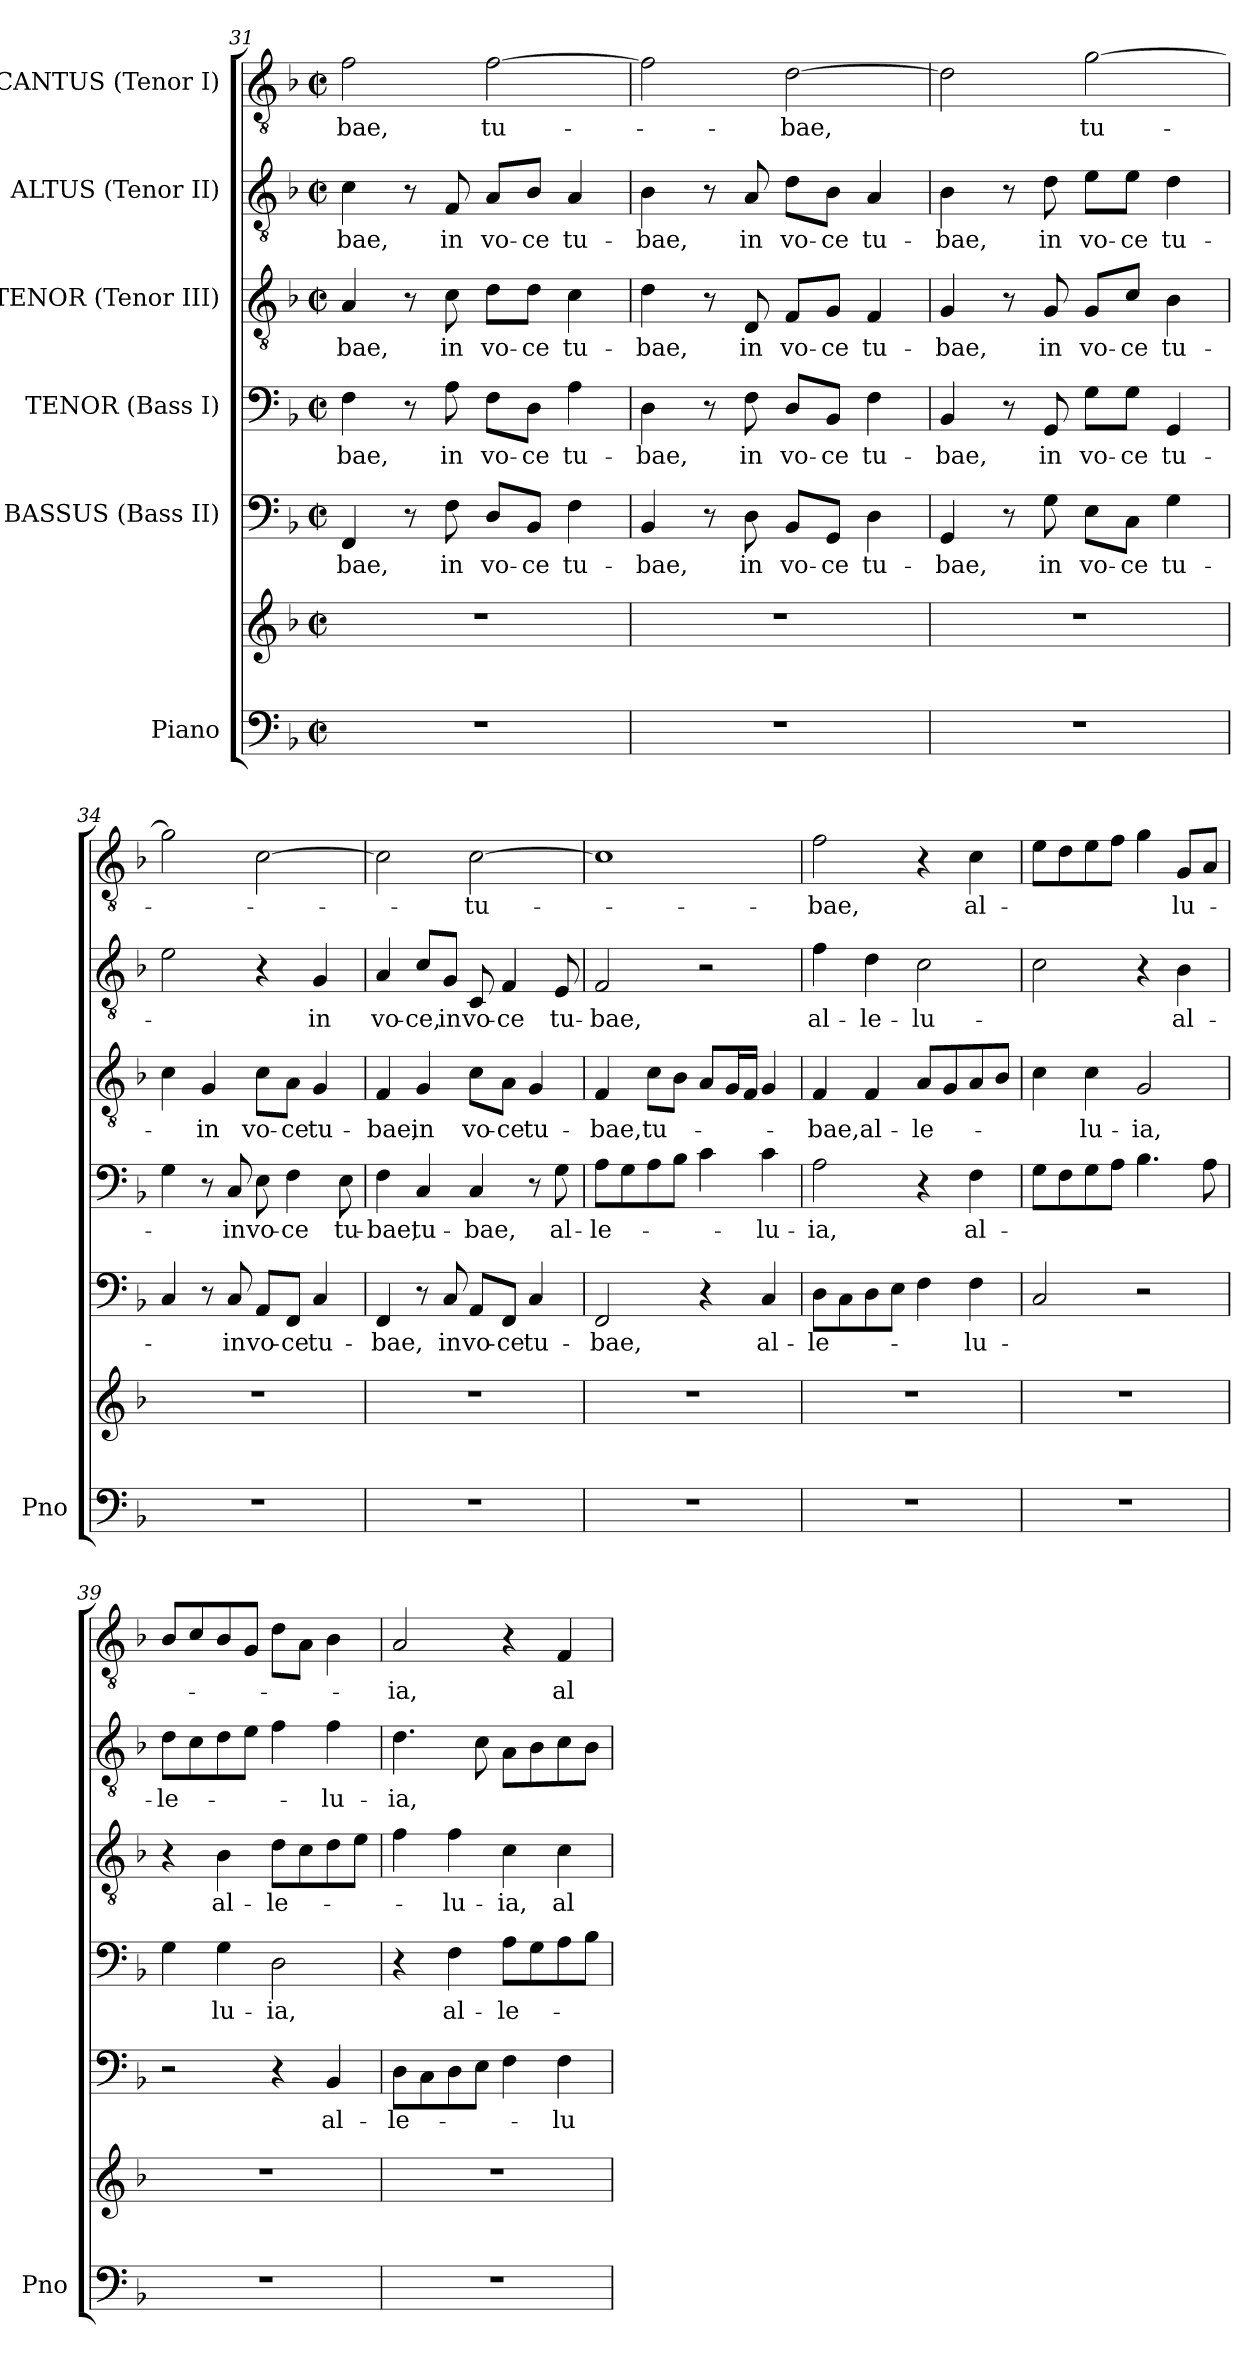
**kern	**kern	**kern	**text	**kern	**text	**kern	**text	**kern	**text	**kern	**text
*part6	*part6	*part5	*part5	*part4	*part4	*part3	*part3	*part2	*part2	*part1	*part1
*staff7	*staff6	*staff5	*staff5	*staff4	*staff4	*staff3	*staff3	*staff2	*staff2	*staff1	*staff1
*I"Piano	*	*I"BASSUS (Bass II)	*	*I"TENOR (Bass I)	*	*I"TENOR (Tenor III)	*	*I"ALTUS (Tenor II)	*	*I"CANTUS (Tenor I)	*
*I'Pno	*	*	*	*	*	*	*	*	*	*	*
*clefF4	*clefG2	*clefF4	*	*clefF4	*	*clefGv2	*	*clefGv2	*	*clefGv2	*
*k[b-]	*k[b-]	*k[b-]	*	*k[b-]	*	*k[b-]	*	*k[b-]	*	*k[b-]	*
*F:	*F:	*F:	*	*F:	*	*F:	*	*F:	*	*F:	*
*M2/2	*M2/2	*M2/2	*	*M2/2	*	*M2/2	*	*M2/2	*	*M2/2	*
*met(c|)	*met(c|)	*met(c|)	*	*met(c|)	*	*met(c|)	*	*met(c|)	*	*met(c|)	*
=31	=31	=31	=31	=31	=31	=31	=31	=31	=31	=31	=31
1r	1r	4FF/	bae,	4F\	bae,	4A/	bae,	4c\	-bae,	2f\	-bae,
.	.	8r	.	8r	.	8r	.	8r	.	.	.
.	.	8F\	in	8A\	in	8c\	in	8F/	in	.	.
.	.	8D/L	vo-	8F\L	vo-	8d\L	vo-	8A/L	vo-	[2f\	tu-
.	.	8BB-/J	-ce	8D\J	-ce	8d\J	-ce	8B-/J	-ce	.	.
.	.	4F\	tu-	4A\	tu-	4c\	tu-	4A/	tu-	.	.
=32	=32	=32	=32	=32	=32	=32	=32	=32	=32	=32	=32
1r	1r	4BB-/	-bae,	4D\	-bae,	4d\	-bae,	4B-\	-bae,	2f\]	.
.	.	8r	.	8r	.	8r	.	8r	.	.	.
.	.	8D\	in	8F\	in	8D/	in	8A/	in	.	.
.	.	8BB-/L	vo-	8D/L	vo-	8F/L	vo-	8d\L	vo-	[2d\	-bae,
.	.	8GG/J	-ce	8BB-/J	-ce	8G/J	-ce	8B-\J	-ce	.	.
.	.	4D\	tu-	4F\	tu-	4F/	tu-	4A/	tu-	.	.
=33	=33	=33	=33	=33	=33	=33	=33	=33	=33	=33	=33
1r	1r	4GG/	-bae,	4BB-/	-bae,	4G/	-bae,	4B-\	-bae,	2d\]	.
.	.	8r	.	8r	.	8r	.	8r	.	.	.
.	.	8G\	in	8GG/	in	8G/	in	8d\	in	.	.
.	.	8E\L	vo-	8G\L	vo-	8G/L	vo-	8e\L	vo-	[2g\	tu-
.	.	8C\J	-ce	8G\J	-ce	8c/J	-ce	8e\J	-ce	.	.
.	.	4G\	tu-	4GG/	tu-	4B-\	tu-	4d\	tu-	.	.
!!LO:PB:g=z
=34	=34	=34	=34	=34	=34	=34	=34	=34	=34	=34	=34
1r	1r	4C/	­	4G\	­	4c\	­	2e\	­	2g\]	-­-
.	.	8r	.	8r	.	4G/	in	.	.	.	.
.	.	8C/	in	8C/	in	.	.	.	.	.	.
.	.	8AA/L	vo-	8E\	vo-	8c\L	vo-	4r	.	[2c\	.
.	.	8FF/J	-ce	4F\	-ce	8A\J	-ce	.	.	.	.
.	.	4C/	tu-	.	.	4G/	tu-	4G/	in	.	.
.	.	.	.	8E\	tu-	.	.	.	.	.	.
=35	=35	=35	=35	=35	=35	=35	=35	=35	=35	=35	=35
1r	1r	4FF/	-bae,	4F\	-bae,	4F/	-bae,	4A/	vo-	2c\]	.
.	.	8r	.	4C/	tu-	4G/	in	8c/L	-ce,	.	.
.	.	8C/	in	.	.	.	.	8G/J	in	.	.
.	.	8AA/L	vo-	4C/	-bae,	8c\L	vo-	8C/	vo-	[2c\	tu-
.	.	8FF/J	-ce	.	.	8A\J	-ce	4F/	-ce	.	.
.	.	4C/	tu-	8r	.	4G/	tu-	.	.	.	.
.	.	.	.	8G\	al-	.	.	8E/	tu-	.	.
=36	=36	=36	=36	=36	=36	=36	=36	=36	=36	=36	=36
1r	1r	2FF/	-bae,	8A\L	-le-	4F/	-bae,	2F/	-bae,	1c]	.
.	.	.	.	8G\	.	.	.	.	.	.	.
.	.	.	.	8A\	.	8c\L	tu-	.	.	.	.
.	.	.	.	8B-\J	.	8B-\J	.	.	.	.	.
.	.	4r	.	4c\	.	8A/L	.	2r	.	.	.
.	.	.	.	.	.	16G/L	.	.	.	.	.
.	.	.	.	.	.	16F/JJ	.	.	.	.	.
.	.	4C/	al-	4c\	-lu-	4G/	.	.	.	.	.
=37	=37	=37	=37	=37	=37	=37	=37	=37	=37	=37	=37
1r	1r	8D\L	-le-	2A\	-ia,	4F/	-bae,	4f\	al-	2f\	-bae,
.	.	8C\	.	.	.	.	.	.	.	.	.
.	.	8D\	.	.	.	4F/	al-	4d\	-le-	.	.
.	.	8E\J	.	.	.	.	.	.	.	.	.
.	.	4F\	.	4r	.	8A/L	-le-	2c\	-lu-	4r	.
.	.	.	.	.	.	8G/	.	.	.	.	.
.	.	4F\	-lu-	4F\	al-	8A/	.	.	.	4c\	al-
.	.	.	.	.	.	8B-/J	.	.	.	.	.
!!LO:LB:g=z
=38	=38	=38	=38	=38	=38	=38	=38	=38	=38	=38	=38
1r	1r	2C/	­	8G\L	-­	4c\	-­	2c\	­	8e\L	-­
.	.	.	.	8F\	.	.	.	.	.	8d\	.
.	.	.	.	8G\	.	4c\	lu-	.	.	8e\	.
.	.	.	.	8A\J	.	.	.	.	.	8f\J	.
.	.	2r	.	4.B-\	.	2G/	-ia,	4r	.	4g\	.
.	.	.	.	.	.	.	.	4B-\	al-	8G/L	lu-
.	.	.	.	8A\	.	.	.	.	.	8A/J	.
=39	=39	=39	=39	=39	=39	=39	=39	=39	=39	=39	=39
1r	1r	2r	.	4G\	.	4r	.	8d\L	-le-	8B-/L	.
.	.	.	.	.	.	.	.	8c\	.	8c/	.
.	.	.	.	4G\	lu-	4B-\	al-	8d\	.	8B-/	.
.	.	.	.	.	.	.	.	8e\J	.	8G/J	.
.	.	4r	.	2D\	-ia,	8d\L	-le-	4f\	.	8d\L	.
.	.	.	.	.	.	8c\	.	.	.	8A\J	.
.	.	4BB-/	al-	.	.	8d\	.	4f\	-lu-	4B-\	.
.	.	.	.	.	.	8e\J	.	.	.	.	.
=40	=40	=40	=40	=40	=40	=40	=40	=40	=40	=40	=40
1r	1r	8D\L	-le-	4r	.	4f\	.	4.d\	-ia,	2A/	-ia,
.	.	8C\	.	.	.	.	.	.	.	.	.
.	.	8D\	.	4F\	al-	4f\	-lu-	.	.	.	.
.	.	8E\J	.	.	.	.	.	8c\	.	.	.
.	.	4F\	.	8A\L	-le-	4c\	-ia,	8A\L	.	4r	.
.	.	.	.	8G\	.	.	.	8B-\	.	.	.
.	.	4F\	-lu-	8A\	.	4c\	al-	8c\	.	4F/	al-
.	.	.	.	8B-\J	.	.	.	8B-\J	.	.	.
=	=	=	=	=	=	=	=	=	=	=	=
*-	*-	*-	*-	*-	*-	*-	*-	*-	*-	*-	*-
